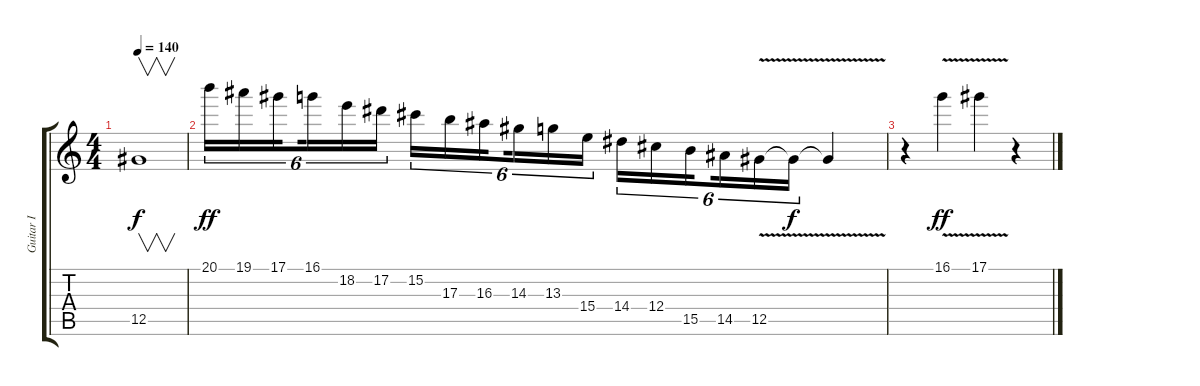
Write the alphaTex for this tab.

\track ("Guitar I" "Guitar I") {instrument distortionguitar}
\staff {score tabs}
\tuning (Eb4 Bb3 Gb3 Db3 Ab2 Eb2) {hide}
\ts (4 4)
\tempo 140
\clef g2
\ks c
12.5{t}.1{v dy f} |
20.1.16{tu (6 4) dy ff} 19.1.16{tu (6 4)} 17.1.16{tu (6 4) beam splitsecondary} 16.1.16{tu (6 4)} 18.2.16{tu (6 4)} 17.2.16{tu (6 4)} 15.2.16{tu (6 4)} 17.3.16{tu (6 4)} 16.3.16{tu (6 4) beam splitsecondary} 14.3.16{tu (6 4)} 13.3.16{tu (6 4)} 15.4.16{tu (6 4)} 14.4.16{tu (6 4)} 12.4.16{tu (6 4)} 15.5.16{tu (6 4) beam splitsecondary} 14.5.16{tu (6 4)} 12.5{v}.16{tu (6 4)} 12.5{v t}.16{tu (6 4) dy f} 12.5{v t}.4 |
r.4 16.1{v}.4{dy ff} 17.1{v}.4 r.4
